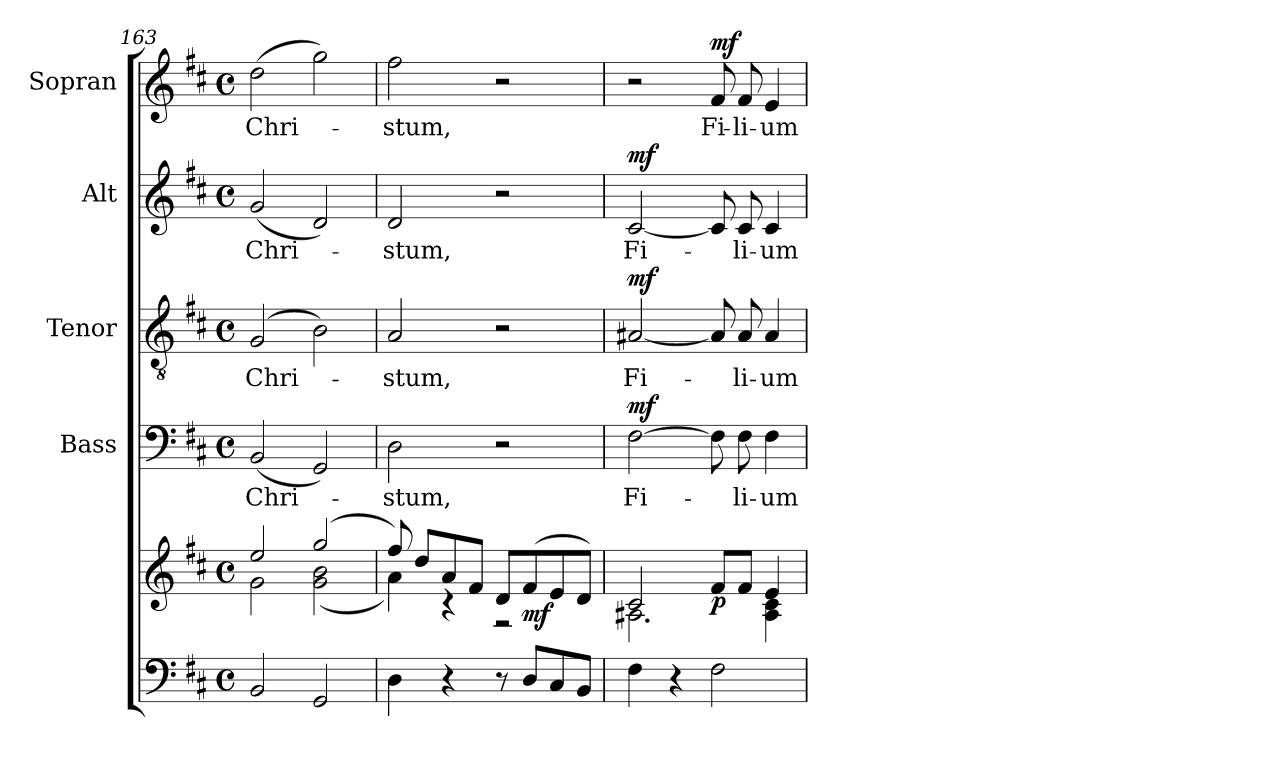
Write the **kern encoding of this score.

**kern	**kern	**dynam	**kern	**text	**dynam	**kern	**text	**dynam	**kern	**text	**dynam	**kern	**text	**dynam
*part5	*part5	*part5	*part4	*part4	*part4	*part3	*part3	*part3	*part2	*part2	*part2	*part1	*part1	*part1
*staff6	*staff5	*staff5/6	*staff4	*staff4	*staff4	*staff3	*staff3	*staff3	*staff2	*staff2	*staff2	*staff1	*staff1	*staff1
*	*	*	*I"Bass	*	*	*I"Tenor	*	*	*I"Alt	*	*	*I"Sopran	*	*
*	*	*	*I'B.	*	*	*I'T.	*	*	*I'A.	*	*	*I'S.	*	*
*clefF4	*clefG2	*	*clefF4	*	*	*clefGv2	*	*	*clefG2	*	*	*clefG2	*	*
*k[f#c#]	*k[f#c#]	*	*k[f#c#]	*	*	*k[f#c#]	*	*	*k[f#c#]	*	*	*k[f#c#]	*	*
*D:	*D:	*	*D:	*	*	*D:	*	*	*D:	*	*	*D:	*	*
*M4/4	*M4/4	*	*M4/4	*	*	*M4/4	*	*	*M4/4	*	*	*M4/4	*	*
*met(c)	*met(c)	*	*met(c)	*	*	*met(c)	*	*	*met(c)	*	*	*met(c)	*	*
=163	=163	=163	=163	=163	=163	=163	=163	=163	=163	=163	=163	=163	=163	=163
*	*^	*	*	*	*	*	*	*	*	*	*	*	*	*
!	!	!	!	!	!LO:LY:b	!	!	!LO:LY:b	!	!	!LO:LY:b	!	!	!LO:LY:b	!
2BB/	2ee/	2g\	.	(<2BB/	Chri-	.	(2G/	Chri-	.	(<2g/	Chri-	.	(>2dd\	Chri-	.
2GG/	(2gg/	(2g\ 2b\	.	2GG/)	.	.	2B\)	.	.	2d/)	.	.	2gg\)	.	.
=164	=164	=164	=164	=164	=164	=164	=164	=164	=164	=164	=164	=164	=164	=164	=164
!	!	!	!	!	!LO:LY:b	!	!	!LO:LY:b	!	!	!LO:LY:b	!	!	!LO:LY:b	!
4D\	8ff#/)	4a\)	.	2D\	-stum,	.	2A/	-stum,	.	2d/	-stum,	.	2ff#\	-stum,	.
.	8dd!/L	.	.	.	.	.	.	.	.	.	.	.	.	.	.
4r	8a!/	4rB	.	.	.	.	.	.	.	.	.	.	.	.	.
.	8f#!/J	.	.	.	.	.	.	.	.	.	.	.	.	.	.
8r	8d!/L	2rG	.	2r	.	.	2r	.	.	2r	.	.	2r	.	.
!	!	!	!LO:DY:b	!	!	!	!	!	!	!	!	!	!	!	!
8D/L	(<8f#!/	.	mf	.	.	.	.	.	.	.	.	.	.	.	.
8C#/	8e!/	.	.	.	.	.	.	.	.	.	.	.	.	.	.
8BB/J	8d!/J)	.	.	.	.	.	.	.	.	.	.	.	.	.	.
=165	=165	=165	=165	=165	=165	=165	=165	=165	=165	=165	=165	=165	=165	=165	=165
!	!	!	!	!	!LO:LY:b	!LO:DY:a	!	!LO:LY:b	!LO:DY:a	!	!LO:LY:b	!LO:DY:a	!	!	!
4F#\	2c#!/	2.A#X!\	.	[2F#\	Fi-	mf	[2A#X/	Fi-	mf	[2c#/	Fi-	mf	2r	.	.
4r	.	.	.	.	.	.	.	.	.	.	.	.	.	.	.
!	!	!	!LO:DY:b	!	!	!	!	!	!	!	!	!	!	!LO:LY:b	!LO:DY:a
2F#\	8f#!/L	.	p	8F#\]	.	.	8A#/]	.	.	8c#/]	.	.	8f#/	Fi-	mf
!	!	!	!	!	!LO:LY:b	!	!	!LO:LY:b	!	!	!LO:LY:b	!	!	!LO:LY:b	!
.	8f#!/J	.	.	8F#\	-li-	.	8A#/	-li-	.	8c#/	-li-	.	8f#/	-li-	.
!	!	!	!	!	!LO:LY:b	!	!	!LO:LY:b	!	!	!LO:LY:b	!	!	!LO:LY:b	!
.	4e!/	4A#!\ 4c#!\	.	4F#\	-um	.	4A#/	-um	.	4c#/	-um	.	4e/	-um	.
*	*v	*v	*	*	*	*	*	*	*	*	*	*	*	*	*
=	=	=	=	=	=	=	=	=	=	=	=	=	=	=
*-	*-	*-	*-	*-	*-	*-	*-	*-	*-	*-	*-	*-	*-	*-
